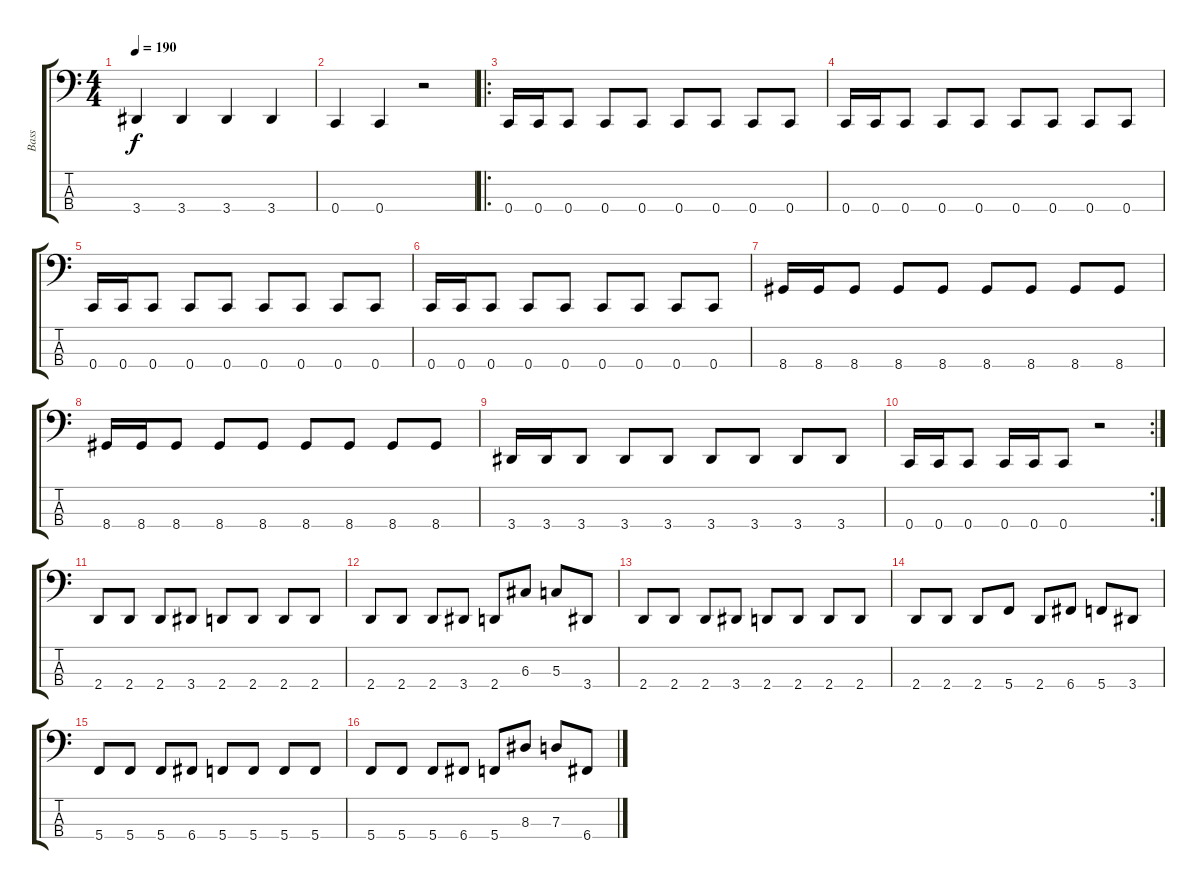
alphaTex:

\track ("Bass" "Bass") {instrument electricbassfinger}
\staff {score tabs}
\tuning (F2 C2 G1 C1) {hide}
\ts (4 4)
\tempo 190
\clef f4
\ks c
3.4.4{dy f} 3.4.4 3.4.4 3.4.4 |
0.4.4 0.4.4 r.2 |
\ro
0.4.16 0.4.16 0.4.8 0.4.8 0.4.8 0.4.8 0.4.8 0.4.8 0.4.8 |
0.4.16 0.4.16 0.4.8 0.4.8 0.4.8 0.4.8 0.4.8 0.4.8 0.4.8 |
0.4.16 0.4.16 0.4.8 0.4.8 0.4.8 0.4.8 0.4.8 0.4.8 0.4.8 |
0.4.16 0.4.16 0.4.8 0.4.8 0.4.8 0.4.8 0.4.8 0.4.8 0.4.8 |
8.4.16 8.4.16 8.4.8 8.4.8 8.4.8 8.4.8 8.4.8 8.4.8 8.4.8 |
8.4.16 8.4.16 8.4.8 8.4.8 8.4.8 8.4.8 8.4.8 8.4.8 8.4.8 |
3.4.16 3.4.16 3.4.8 3.4.8 3.4.8 3.4.8 3.4.8 3.4.8 3.4.8 |
\rc 2
0.4.16 0.4.16 0.4.8 0.4.16 0.4.16 0.4.8 r.2 |
2.4.8 2.4.8 2.4.8 3.4.8 2.4.8 2.4.8 2.4.8 2.4.8 |
2.4.8 2.4.8 2.4.8 3.4.8 2.4.8 6.3.8 5.3.8 3.4.8 |
2.4.8 2.4.8 2.4.8 3.4.8 2.4.8 2.4.8 2.4.8 2.4.8 |
2.4.8 2.4.8 2.4.8 5.4.8 2.4.8 6.4.8 5.4.8 3.4.8 |
5.4.8 5.4.8 5.4.8 6.4.8 5.4.8 5.4.8 5.4.8 5.4.8 |
5.4.8 5.4.8 5.4.8 6.4.8 5.4.8 8.3.8 7.3.8 6.4.8
